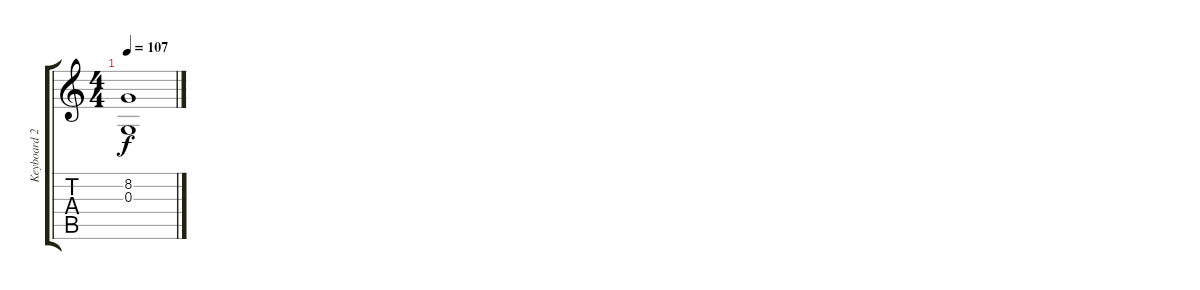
\track ("Keyboard 2" "Keyboard 2") {instrument englishhorn}
\staff {score tabs}
\tuning (E4 B3 G3 D3 A2 E2) {hide}
\ts (4 4)
\tempo 107
\clef g2
\ks c
(8.2{t} 0.3{t}).1{dy f volume 0}
